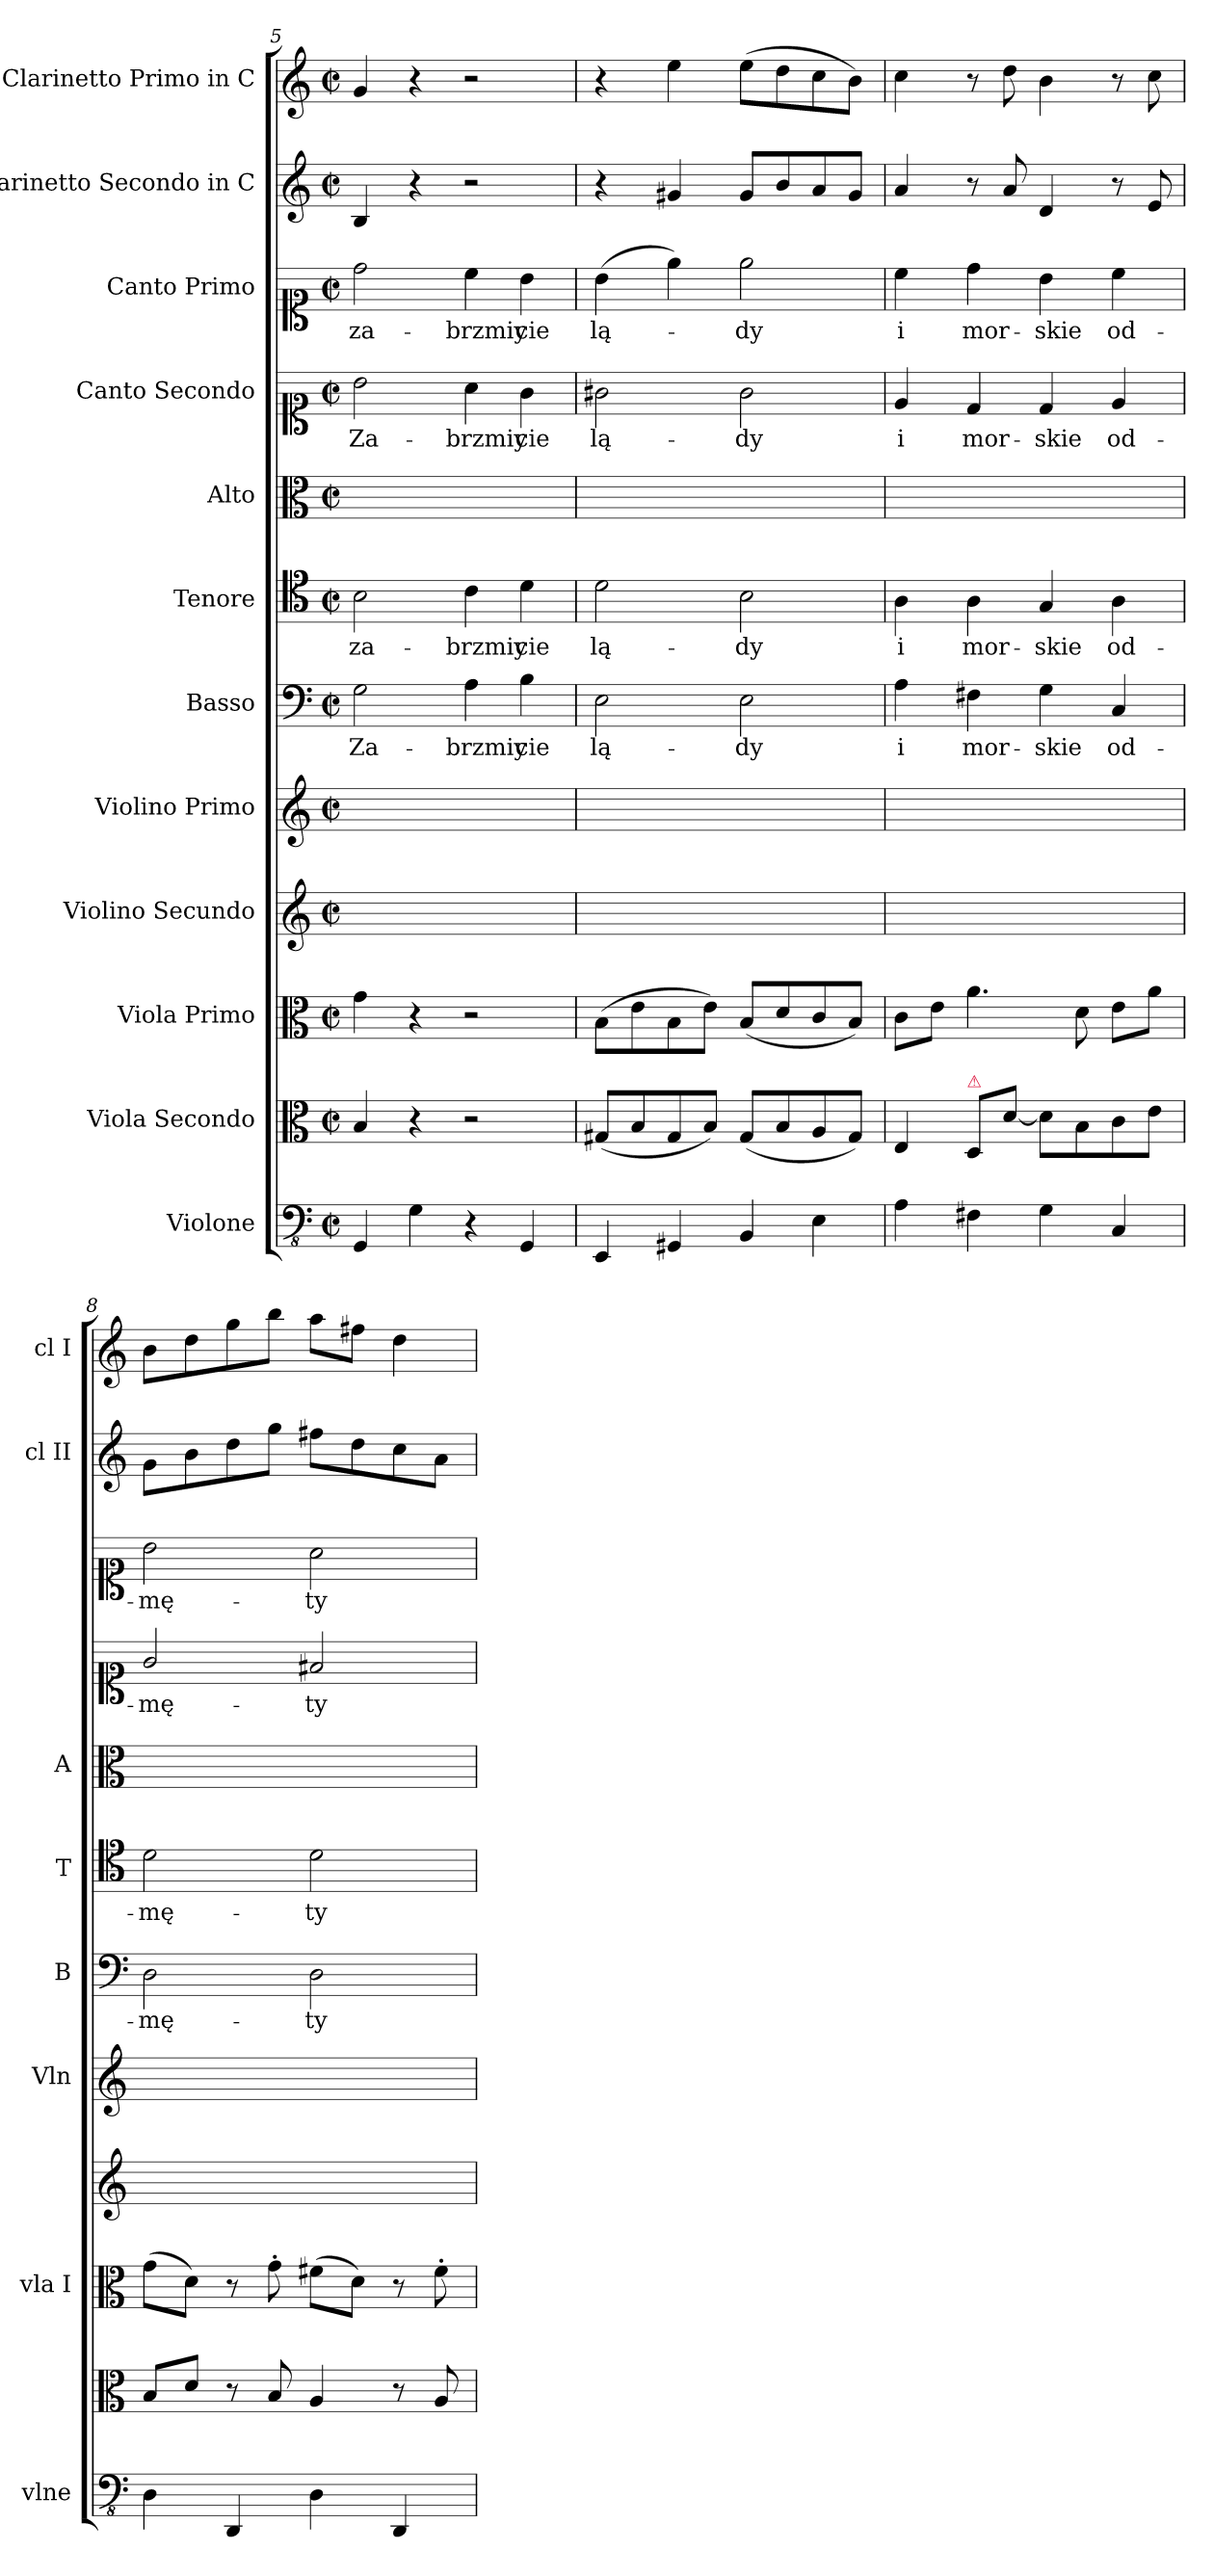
**kern	**kern	**kern	**kern	**kern	**kern	**text	**kern	**text	**kern	**kern	**text	**kern	**text	**kern	**kern
*part12	*part11	*part10	*part9	*part8	*part7	*part7	*part6	*part6	*part5	*part4	*part4	*part3	*part3	*part2	*part1
*staff12	*staff11	*staff10	*staff9	*staff8	*staff7	*staff7	*staff6	*staff6	*staff5	*staff4	*staff4	*staff3	*staff3	*staff2	*staff1
*I"Violone	*I"Viola Secondo	*I"Viola Primo	*I"Violino Secundo	*I"Violino Primo	*I"Basso	*	*I"Tenore	*	*I"Alto	*I"Canto Secondo	*	*I"Canto Primo	*	*I"Clarinetto Secondo in C	*I"Clarinetto Primo in C
*I'vlne	*	*I'vla I	*	*I'Vln	*I'B	*	*I'T	*	*I'A	*	*	*	*	*I'cl II	*I'cl I
*clefFv4	*clefC3	*clefC3	*clefG2	*clefG2	*clefF4	*	*clefC4	*	*clefC3	*clefC1	*	*clefC1	*	*clefG2	*clefG2
*k[]	*k[]	*k[]	*k[]	*k[]	*k[]	*	*k[]	*	*k[]	*k[]	*	*k[]	*	*k[]	*k[]
*C:	*C:	*C:	*C:	*C:	*C:	*	*C:	*	*C:	*C:	*	*C:	*	*C:	*C:
*M2/2	*M2/2	*M2/2	*M2/2	*M2/2	*M2/2	*	*M2/2	*	*M2/2	*M2/2	*	*M2/2	*	*M2/2	*M2/2
*met(c|)	*met(c|)	*met(c|)	*met(c|)	*met(c|)	*met(c|)	*	*met(c|)	*	*met(c|)	*met(c|)	*	*met(c|)	*	*met(c|)	*met(c|)
=5	=5	=5	=5	=5	=5	=5	=5	=5	=5	=5	=5	=5	=5	=5	=5
4GGG/	4B/	4g\	1ryy	1ryy	2G\	Za-	2B\	za-	1ryy	2b\	Za-	2dd\	za-	4B/	4g/
4GG\	4r	4r	.	.	.	.	.	.	.	.	.	.	.	4r	4r
4r	2r	2r	.	.	4A\	-brzmiy-	4c\	-brzmiy-	.	4a\	-brzmiy-	4cc\	-brzmiy-	2r	2r
4GGG/	.	.	.	.	4B\	-cie	4d\	-cie	.	4g\	-cie	4b\	-cie	.	.
=6	=6	=6	=6	=6	=6	=6	=6	=6	=6	=6	=6	=6	=6	=6	=6
4EEE/	(8G#X/L	(8B\L	1ryy	1ryy	2E\	lą-	2d\	lą-	1ryy	2g#X\	lą-	(4b\	lą-	4r	4r
.	8B/	8e\	.	.	.	.	.	.	.	.	.	.	.	.	.
4GGG#X/	8G#/	8B\	.	.	.	.	.	.	.	.	.	4ee\)	.	4g#X/	4ee\
.	8B/J)	8e\J)	.	.	.	.	.	.	.	.	.	.	.	.	.
4BBB/	(8G#/L	(8B/L	.	.	2E\	-dy	2B\	-dy	.	2g#\	-dy	2ee\	-dy	8g#/L	(8ee\L
.	8B/	8d/	.	.	.	.	.	.	.	.	.	.	.	8b/	8dd\
4EE\	8A/	8c/	.	.	.	.	.	.	.	.	.	.	.	8a/	8cc\
.	8G#/J)	8B/J)	.	.	.	.	.	.	.	.	.	.	.	8g#/J	8b\J)
=7	=7	=7	=7	=7	=7	=7	=7	=7	=7	=7	=7	=7	=7	=7	=7
4AA\	4E/	8c\L	1ryy	1ryy	4A\	i	4A\	i	1ryy	4e/	i	4cc\	i	4a/	4cc\
.	.	8e\J	.	.	.	.	.	.	.	.	.	.	.	.	.
!	!LO:TX:a:color=crimson:t=⚠	!	!	!	!	!	!	!	!	!	!	!	!	!	!
4FF#X\	8D/L	4.a\	.	.	4F#X\	mor-	4A\	mor-	.	4d/	mor-	4dd\	mor-	8r	8r
.	[8d/J	.	.	.	.	.	.	.	.	.	.	.	.	8a/	8dd\
4GG\	8d\L]	.	.	.	4G\	-skie	4G/	-skie	.	4d/	-skie	4b\	-skie	4d/	4b\
.	8B\	8d\	.	.	.	.	.	.	.	.	.	.	.	.	.
4CC/	8c\	8e\L	.	.	4C/	od-	4A\	od-	.	4e/	od-	4cc\	od-	8r	8r
.	8e\J	8a\J	.	.	.	.	.	.	.	.	.	.	.	8e/	8cc\
=8	=8	=8	=8	=8	=8	=8	=8	=8	=8	=8	=8	=8	=8	=8	=8
4DD\	8B/L	(8g\L	1ryy	1ryy	2D\	-mę-	2d\	-mę-	1ryy	2g/	-mę-	2b\	-mę-	8g\L	8b\L
.	8d/J	8d\J)	.	.	.	.	.	.	.	.	.	.	.	8b\	8dd\
4DDD/	8r	8r	.	.	.	.	.	.	.	.	.	.	.	8dd\	8gg\
.	8B/	8g'\	.	.	.	.	.	.	.	.	.	.	.	8gg\J	8bb\J
4DD\	4A/	(8f#X\L	.	.	2D\	-ty	2d\	-ty	.	2f#X/	-ty	2a\	-ty	8ff#X\L	8aa\L
.	.	8d\J)	.	.	.	.	.	.	.	.	.	.	.	8dd\	8ff#X\J
4DDD/	8r	8r	.	.	.	.	.	.	.	.	.	.	.	8cc\	4dd\
.	8A/	8f#'\	.	.	.	.	.	.	.	.	.	.	.	8a\J	.
=	=	=	=	=	=	=	=	=	=	=	=	=	=	=	=
*-	*-	*-	*-	*-	*-	*-	*-	*-	*-	*-	*-	*-	*-	*-	*-
